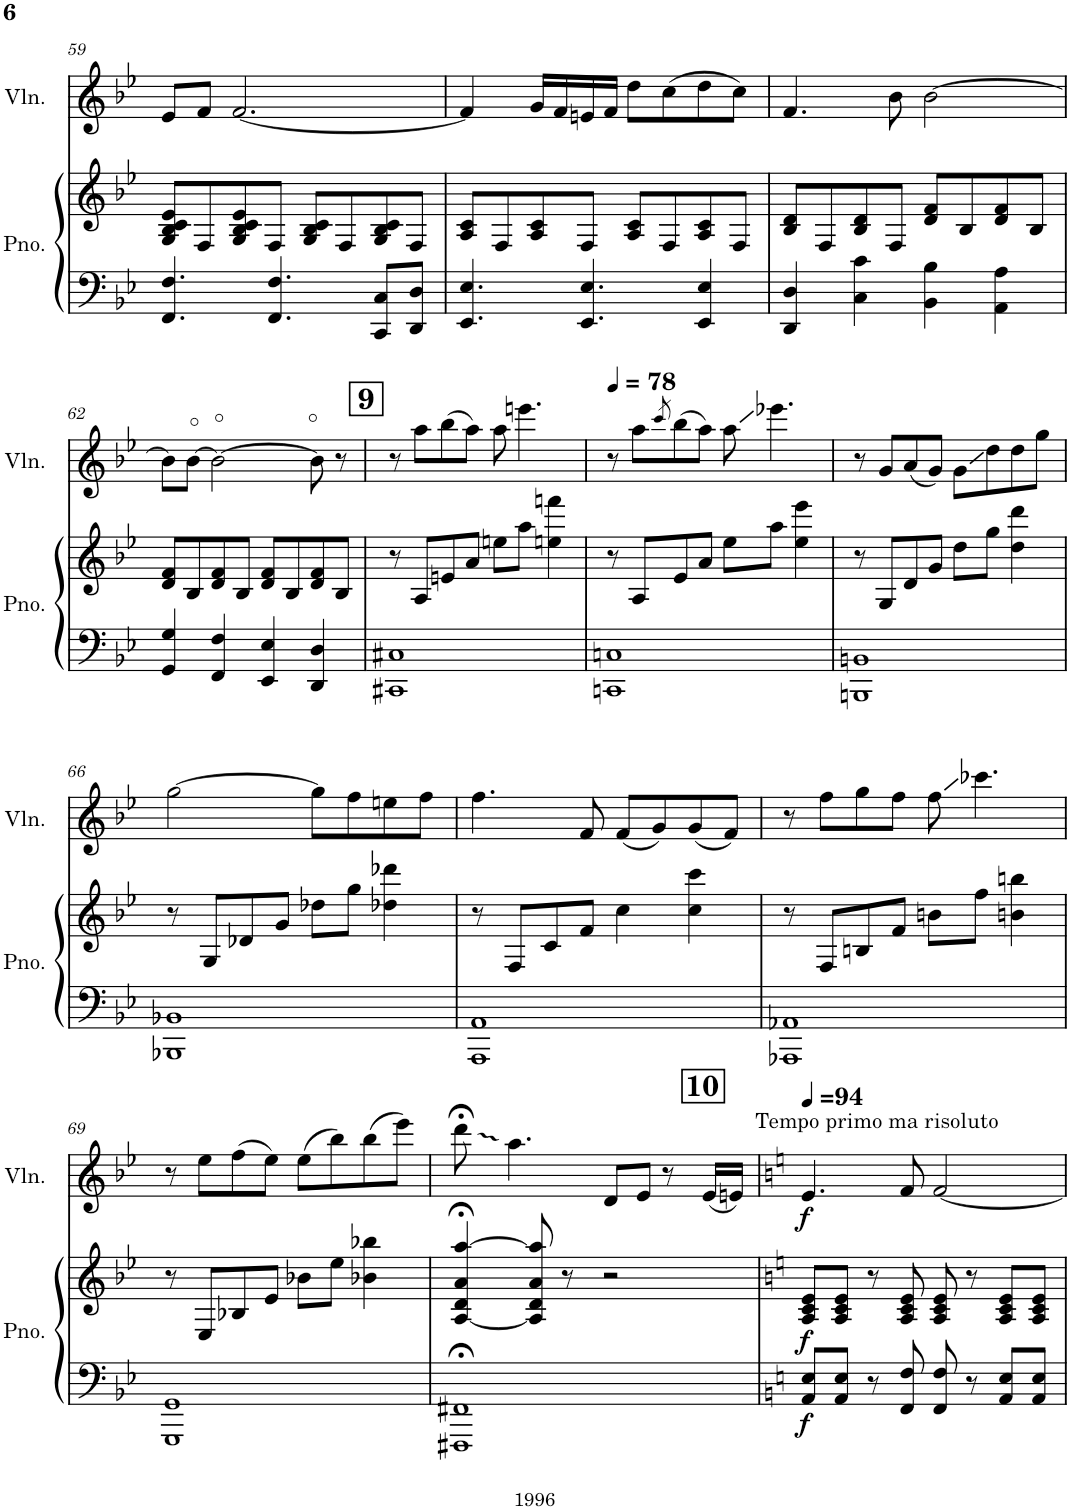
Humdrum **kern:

**kern	**kern	**dynam	**kern	**dynam
*part2	*part2	*part2	*part1	*part1
*staff3	*staff2	*staff2/3	*staff1	*staff1
*I"Piano	*	*	*I"Violin	*
*I'Pno.	*	*	*I'Vln.	*
!!LO:PB:g=z
*clefF4	*clefG2	*	*clefG2	*
*k[b-e-]	*k[b-e-]	*	*k[b-e-]	*
*M4/4	*M4/4	*	*M4/4	*
*met(c)	*met(c)	*	*met(c)	*
=59	=59	=59	=59	=59
4.FF/ 4.F/	8G/ 8B-/ 8c/ 8e-/L	.	8e-/L	.
.	8F/	.	8f/J	.
.	8G/ 8B-/ 8c/ 8e-/	.	[2.f/	.
4.FF/ 4.F/	8F/J	.	.	.
.	8G/ 8B-/ 8c/L	.	.	.
.	8F/	.	.	.
8CC/ 8C/L	8G/ 8B-/ 8c/	.	.	.
8DD/ 8D/J	8F/J	.	.	.
=60	=60	=60	=60	=60
4.EE-/ 4.E-/	8A/ 8c/L	.	4f/]	.
.	8F/	.	.	.
.	8A/ 8c/	.	16g/LL	.
.	.	.	16f/	.
4.EE-/ 4.E-/	8F/J	.	16en/	.
.	.	.	16f/JJ	.
.	8A/ 8c/L	.	8dd\L	.
.	8F/	.	(8cc\	.
4EE-/ 4E-/	8A/ 8c/	.	8dd\	.
.	8F/J	.	8cc\J)	.
=61	=61	=61	=61	=61
4DD/ 4D/	8B-/ 8d/L	.	4.f/	.
.	8F/	.	.	.
4C\ 4c\	8B-/ 8d/	.	.	.
.	8F/J	.	8b-\	.
4BB-\ 4B-\	8d/ 8f/L	.	[2b-\	.
.	8B-/	.	.	.
4AA\ 4A\	8d/ 8f/	.	.	.
.	8B-/J	.	.	.
!!LO:LB:g=z
=62	=62	=62	=62	=62
4GG/ 4G/	8d/ 8f/L	.	8b-\L]	.
.	8B-/	.	[8b-\J	.
4FF/ 4F/	8d/ 8f/	.	2b-\_	.
.	8B-/J	.	.	.
4EE-/ 4E-/	8d/ 8f/L	.	.	.
.	8B-/	.	.	.
4DD/ 4D/	8d/ 8f/	.	8b-\]	.
.	8B-/J	.	8r	.
!!LO:REH:place=s1:a:B:cj:fs=14:t=9
=63	=63	=63	=63	=63
1CC#X 1C#X	8r	.	8r	.
.	8A/L	.	8aa\L	.
.	8en/	.	(8bb-\	.
.	8a/J	.	8aa\J)	.
.	8een\L	.	8aa\	.
.	8aa\J	.	4.eeen\	.
.	4een\ 4fffn\	.	.	.
=64	=64	=64	=64	=64
*	*	*	*MM78	*
1CCn 1Cn	8r	.	8r	.
.	8A/L	.	8aa\L	.
.	.	.	8qccc/	.
.	8e-/	.	(8bb-\	.
.	8a/J	.	8aa\J)	.
.	8ee-\L	.	8aa\	.
.	8aa\J	.	4.eee-X\	.
.	4ee-\ 4eee-\	.	.	.
=65	=65	=65	=65	=65
1BBBn 1BBn	8r	.	8r	.
.	8G/L	.	8g/L	.
.	8d/	.	(8a/	.
.	8g/J	.	8g/J)	.
.	8dd\L	.	8g\L	.
.	8gg\J	.	8dd\	.
.	4dd\ 4ddd\	.	8dd\	.
.	.	.	8gg\J	.
!!LO:LB:g=z
=66	=66	=66	=66	=66
1BBB-X 1BB-X	8r	.	[2gg\	.
.	8G/L	.	.	.
.	8d-X/	.	.	.
.	8g/J	.	.	.
.	8dd-X\L	.	8gg\L]	.
.	8gg\J	.	8ff\	.
.	4dd-X\ 4ddd-X\	.	8een\	.
.	.	.	8ff\J	.
=67	=67	=67	=67	=67
1AAA 1AA	8r	.	4.ff\	.
.	8F/L	.	.	.
.	8c/	.	.	.
.	8f/J	.	8f/	.
.	4cc\	.	(8f/L	.
.	.	.	8g/)	.
.	4cc\ 4ccc\	.	(8g/	.
.	.	.	8f/J)	.
=68	=68	=68	=68	=68
1AAA-X 1AA-X	8r	.	8r	.
.	8F/L	.	8ff\L	.
.	8Bn/	.	8gg\	.
.	8f/J	.	8ff\J	.
.	8bn\L	.	8ff\	.
.	8ff\J	.	4.ccc-X\	.
.	4bn\ 4bbn\	.	.	.
!!LO:LB:g=z
=69	=69	=69	=69	=69
1GGG 1GG	8r	.	8r	.
.	8E-/L	.	8ee-\L	.
.	8B-X/	.	(8ff\	.
.	8e-/J	.	8ee-\J)	.
.	8b-X\L	.	(8ee-\L	.
.	8ee-\J	.	8bb-\)	.
.	4b-X\ 4bb-X\	.	(8bb-\	.
.	.	.	8eee-\J)	.
=70	=70	=70	=70	=70
1FFF#X;< 1FF#X;<	[4A/;< 4d/;< 4a/;< [4aa/;<	.	8ddd;<\	.
.	.	.	4.aa\	.
.	8A/] 8d/ 8a/ 8aa/]	.	.	.
.	8r	.	.	.
.	2r	.	8d/L	.
.	.	.	8e-/J	.
.	.	.	8r	.
.	.	.	(16e-/LL	.
.	.	.	16en/JJ)	.
=71	=71	=71	=71	=71
!!LO:REH:place=s1:a:B:cj:fs=14:t=10
*k[]	*k[]	*	*k[]	*
*	*	*	*MM94	*
!	!	!	!LO:TX:a:t=Tempo primo ma risoluto	!
!	!	!LO:DY:b=2	!	!
!	!	!LO:DY:n=1:b	!	!LO:DY:b
8AA/ 8E/L	8A/ 8c/ 8e/L	f f	4.e/	f
8AA/ 8E/J	8A/ 8c/ 8e/J	.	.	.
8r	8r	.	.	.
8FF/ 8F/	8A/ 8c/ 8e/	.	8f/	.
8FF/ 8F/	8A/ 8c/ 8e/	.	[2f/	.
8r	8r	.	.	.
8AA/ 8E/L	8A/ 8c/ 8e/L	.	.	.
8AA/ 8E/J	8A/ 8c/ 8e/J	.	.	.
=	=	=	=	=
*-	*-	*-	*-	*-
